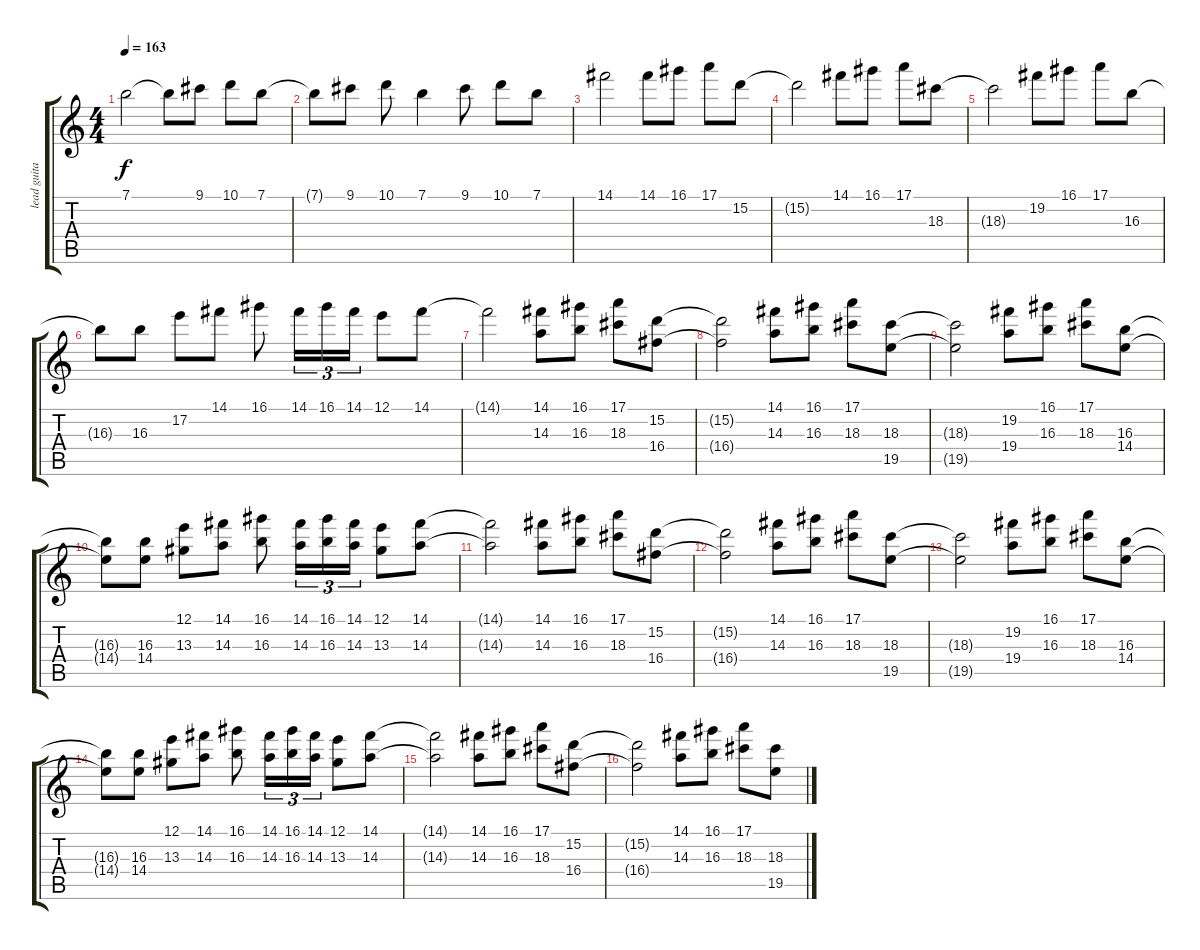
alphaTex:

\track ("lead guitar" "lead guita") {instrument distortionguitar}
\staff {score tabs}
\tuning (E4 B3 G3 D3 A2 E2) {hide}
\ts (4 4)
\tempo 163
\clef g2
\ks c
7.1{t}.2{dy f} 7.1{t}.8 9.1.8 10.1.8 7.1.8 |
7.1{t}.8 9.1.8 10.1.8 7.1.4 9.1.8 10.1.8 7.1.8 |
14.1.2 14.1.8 16.1.8 17.1.8 15.2.8 |
15.2{t}.2 14.1.8 16.1.8 17.1.8 18.3.8 |
18.3{t}.2 19.2.8 16.1.8 17.1.8 16.3.8 |
16.3{t}.8 16.3.8 17.2.8 14.1.8 16.1.8 14.1.16{tu (3 2)} 16.1.16{tu (3 2)} 14.1.16{tu (3 2)} 12.1.8 14.1.8 |
14.1{t}.2 (14.1 14.3).8 (16.1 16.3).8 (17.1 18.3).8 (15.2 16.4).8 |
(15.2{t} 16.4{t}).2 (14.1 14.3).8 (16.1 16.3).8 (17.1 18.3).8 (18.3 19.5).8 |
(18.3{t} 19.5{t}).2 (19.2 19.4).8 (16.1 16.3).8 (17.1 18.3).8 (16.3 14.4).8 |
(16.3{t} 14.4{t}).8 (16.3 14.4).8 (12.1 13.3).8 (14.1 14.3).8 (16.1 16.3).8 (14.1 14.3).16{tu (3 2)} (16.1 16.3).16{tu (3 2)} (14.1 14.3).16{tu (3 2)} (12.1 13.3).8 (14.1 14.3).8 |
(14.1{t} 14.3{t}).2 (14.1 14.3).8 (16.1 16.3).8 (17.1 18.3).8 (15.2 16.4).8 |
(15.2{t} 16.4{t}).2 (14.1 14.3).8 (16.1 16.3).8 (17.1 18.3).8 (18.3 19.5).8 |
(18.3{t} 19.5{t}).2 (19.2 19.4).8 (16.1 16.3).8 (17.1 18.3).8 (16.3 14.4).8 |
(16.3{t} 14.4{t}).8 (16.3 14.4).8 (12.1 13.3).8 (14.1 14.3).8 (16.1 16.3).8 (14.1 14.3).16{tu (3 2)} (16.1 16.3).16{tu (3 2)} (14.1 14.3).16{tu (3 2)} (12.1 13.3).8 (14.1 14.3).8 |
(14.1{t} 14.3{t}).2 (14.1 14.3).8 (16.1 16.3).8 (17.1 18.3).8 (15.2 16.4).8 |
(15.2{t} 16.4{t}).2 (14.1 14.3).8 (16.1 16.3).8 (17.1 18.3).8 (18.3 19.5).8
